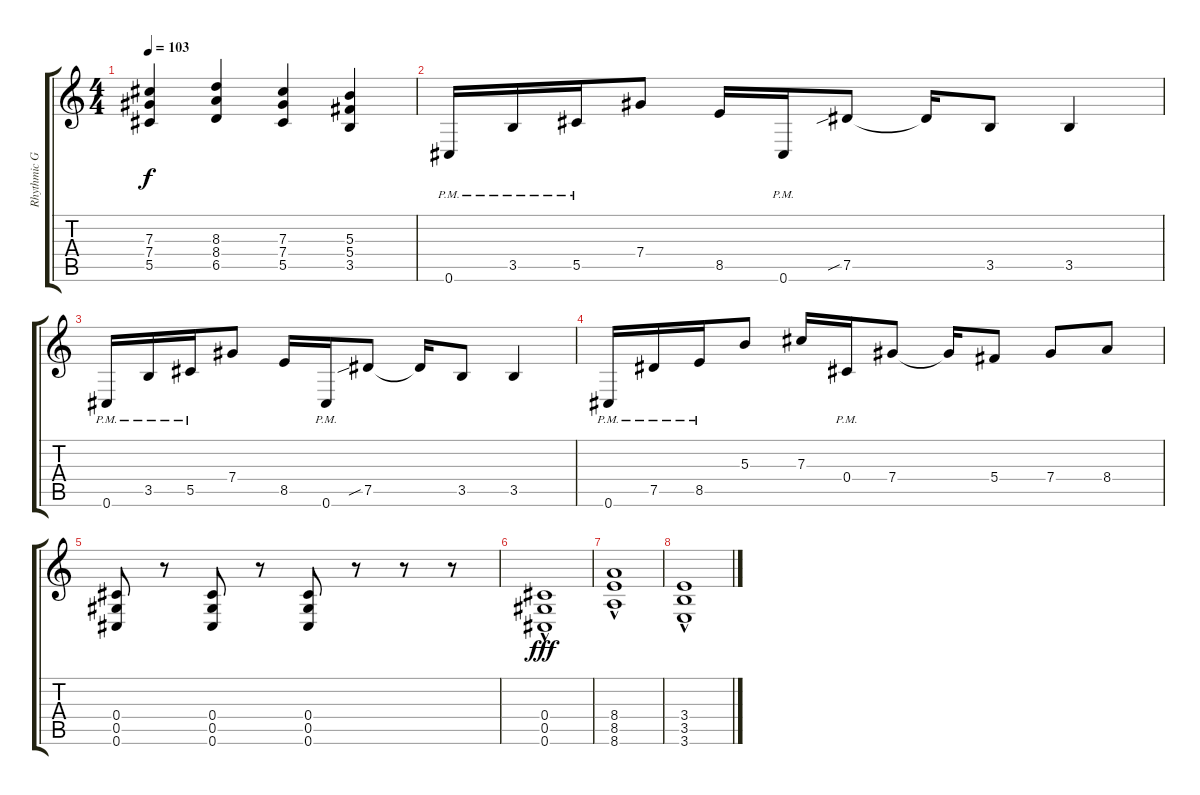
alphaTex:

\track ("Rhythmic Guitar" "Rhythmic G") {instrument distortionguitar}
\staff {score tabs}
\tuning (Eb4 Bb3 Gb3 Db3 Ab2 Db2) {hide}
\ts (4 4)
\tempo 103
\clef g2
\ks c
(7.3 7.4 5.5).4{dy f volume 7 instrument distortionguitar} (8.3 8.4 6.5).4 (7.3 7.4 5.5).4 (5.3 5.4 3.5).4 |
0.6{pm}.16 3.5{pm}.16 5.5{pm}.16 7.4.8 8.5.16 0.6{pm}.16 7.5{sib}.8 7.5{t}.16 3.5.8 3.5.4 |
0.6{pm}.16 3.5{pm}.16 5.5{pm}.16 7.4.8 8.5.16 0.6{pm}.16 7.5{sib}.8 7.5{t}.16 3.5.8 3.5.4 |
0.6{pm}.16 7.5{pm}.16 8.5{pm}.16 5.3.8 7.3.16 0.4{pm}.16 7.4.8 7.4{t}.16 5.4.8 7.4.8 8.4.8 |
(0.4 0.5 0.6).8 r.8 (0.4 0.5 0.6).8 r.8 (0.4 0.5 0.6).8 r.8 r.8 r.8 |
(0.4{hac} 0.5{hac} 0.6{hac}).1{dy fff} |
(8.4{hac} 8.5{hac} 8.6{hac}).1 |
(3.4{hac} 3.5{hac} 3.6{hac}).1
